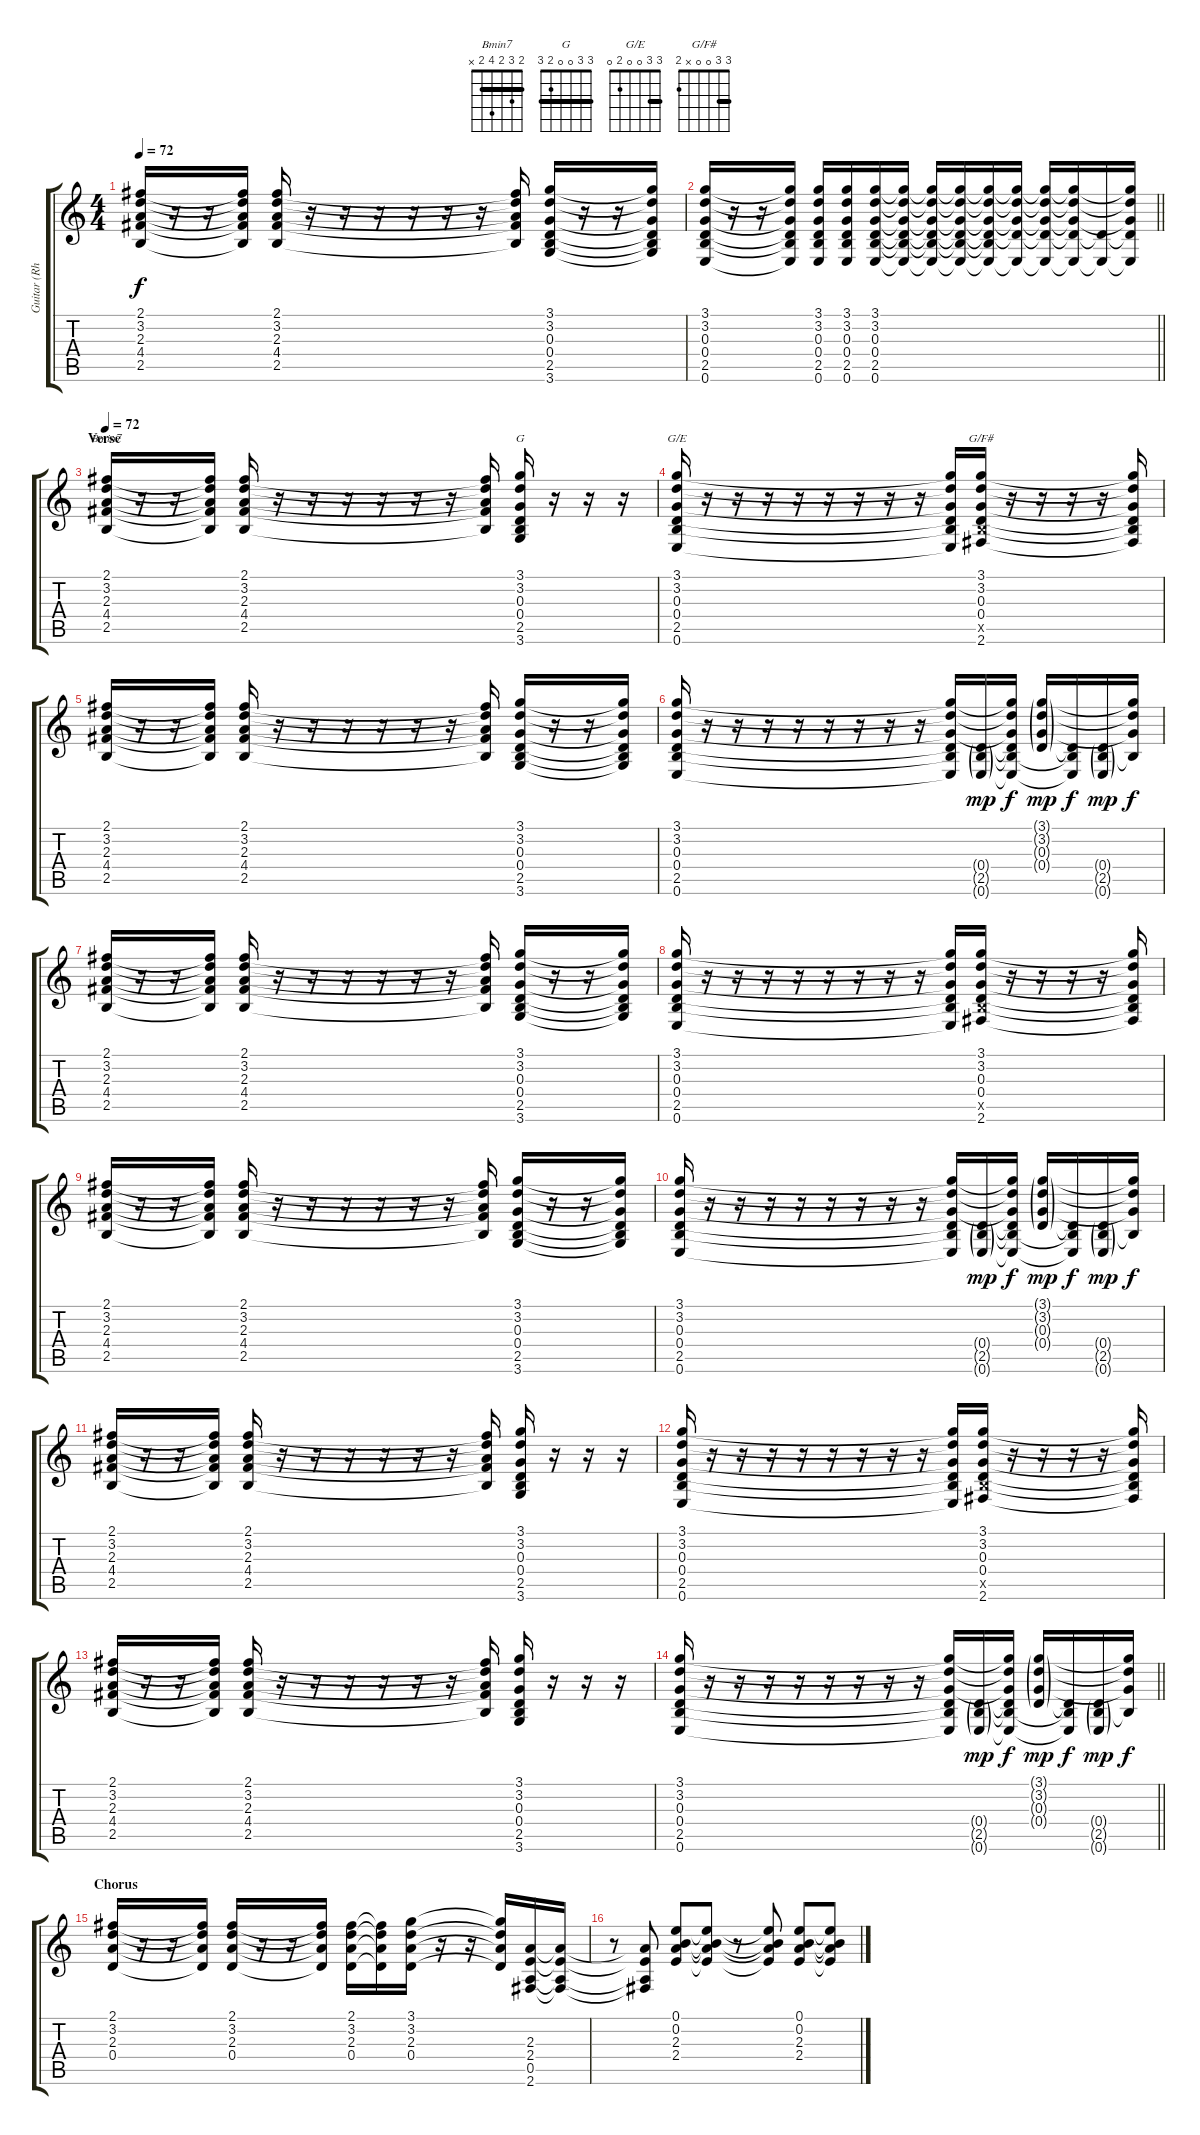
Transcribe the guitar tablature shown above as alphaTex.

\track ("Guitar (Rhythm)" "Guitar (Rh") {instrument acousticguitarsteel}
\staff {score tabs}
\tuning (E4 B3 G3 D3 A2 E2) {hide}
\chord ("Bmin7" 2 3 2 4 2 x) {barre 2}
\chord ("G" 3 3 0 0 2 3) {barre 3}
\chord ("G/E" 3 3 0 0 2 0) {barre 3}
\chord ("G/F#" 3 3 0 0 x 2) {barre 3}
\ts (4 4)
\tempo 72
\clef g2
\ks c
(2.1 3.2 2.3 4.4 2.5).16{dy f} r.16 r.16 (2.1{t} 3.2{t} 2.3{t} 4.4{t} 2.5{t}).16 (2.1 3.2 2.3 4.4 2.5).16 r.16 r.16 r.16 r.16 r.16 r.16 (2.1{t} 3.2{t} 2.3{t} 4.4{t} 2.5{t}).16 (3.1 3.2 0.3 0.4 2.5 3.6).16 r.16 r.16 (3.1{t} 3.2{t} 0.3{t} 0.4{t} 2.5{t} 3.6{t}).16 |
\barLineRight lightlight
(3.1 3.2 0.3 0.4 2.5 0.6).16 r.16 r.16 (3.1{t} 3.2{t} 0.3{t} 0.4{t} 2.5{t} 0.6{t}).16 (3.1 3.2 0.3 0.4 2.5 0.6).16 (3.1 3.2 0.3 0.4 2.5 0.6).16 (3.1 3.2 0.3 0.4 2.5 0.6).16 (3.1{t} 3.2{t} 0.3{t} 0.4{t} 2.5{t} 0.6{t}).16 (3.1{t} 3.2{t} 0.3{t} 0.4{t} 2.5{t} 0.6{t}).16 (3.1{t} 3.2{t} 0.3{t} 0.4{t} 2.5{t} 0.6{t}).16 (3.1{t} 3.2{t} 0.3{t} 0.4{t} 2.5{t} 0.6{t}).16 (3.1{t} 3.2{t} 0.3{t} 0.4{t} 0.6{t}).16 (3.1{t} 3.2{t} 0.3{t} 0.4{t} 0.6{t}).16 (3.1{t} 3.2{t} 0.3{t} 0.4{t} 0.6{t}).16 (0.4{t} 0.6{t}).16 (3.1{t} 3.2{t} 0.3{t} 0.4{t} 0.6{t}).16 |
\section ("" "Verse")
\tempo 70
\tempo 72
(2.1 3.2 2.3 4.4 2.5).16{ch "Bmin7"} r.16 r.16 (2.1{t} 3.2{t} 2.3{t} 4.4{t} 2.5{t}).16 (2.1 3.2 2.3 4.4 2.5).16 r.16 r.16 r.16 r.16 r.16 r.16 (2.1{t} 3.2{t} 2.3{t} 4.4{t} 2.5{t}).16 (3.1 3.2 0.3 0.4 2.5 3.6).16{ch "G"} r.16 r.16 r.16 |
(3.1 3.2 0.3 0.4 2.5 0.6).16{ch "G/E"} r.16 r.16 r.16 r.16 r.16 r.16 r.16 r.16 (3.1{t} 3.2{t} 0.3{t} 0.4{t} 2.5{t} 0.6{t}).16 (3.1 3.2 0.3 0.4 2.5{x} 2.6).16{ch "G/F#"} r.16 r.16 r.16 r.16 (3.1{t} 3.2{t} 0.3{t} 0.4{t} 2.5{t} 2.6{t}).16 |
(2.1 3.2 2.3 4.4 2.5).16 r.16 r.16 (2.1{t} 3.2{t} 2.3{t} 4.4{t} 2.5{t}).16 (2.1 3.2 2.3 4.4 2.5).16 r.16 r.16 r.16 r.16 r.16 r.16 (2.1{t} 3.2{t} 2.3{t} 4.4{t} 2.5{t}).16 (3.1 3.2 0.3 0.4 2.5 3.6).16 r.16 r.16 (3.1{t} 3.2{t} 0.3{t} 0.4{t} 2.5{t} 3.6{t}).16 |
(3.1 3.2 0.3 0.4 2.5 0.6).16 r.16 r.16 r.16 r.16 r.16 r.16 r.16 r.16 (3.1{t} 3.2{t} 0.3{t} 0.4{t} 2.5{t} 0.6{t}).16 (0.4{g} 2.5{g} 0.6{g}).16{dy mp} (3.1{t} 3.2{t} 0.3{t} 0.4{t} 2.5{t} 0.6{t}).16{dy f} (3.1{g} 3.2{g} 0.3{g} 0.4{g}).16{dy mp} (0.4{t} 2.5{t} 0.6{t}).16{dy f} (0.4{g} 2.5{g} 0.6{g}).16{dy mp} (3.1{t} 3.2{t} 0.3{t} 2.5{t}).16{dy f} |
(2.1 3.2 2.3 4.4 2.5).16 r.16 r.16 (2.1{t} 3.2{t} 2.3{t} 4.4{t} 2.5{t}).16 (2.1 3.2 2.3 4.4 2.5).16 r.16 r.16 r.16 r.16 r.16 r.16 (2.1{t} 3.2{t} 2.3{t} 4.4{t} 2.5{t}).16 (3.1 3.2 0.3 0.4 2.5 3.6).16 r.16 r.16 (3.1{t} 3.2{t} 0.3{t} 0.4{t} 2.5{t} 3.6{t}).16 |
(3.1 3.2 0.3 0.4 2.5 0.6).16 r.16 r.16 r.16 r.16 r.16 r.16 r.16 r.16 (3.1{t} 3.2{t} 0.3{t} 0.4{t} 2.5{t} 0.6{t}).16 (3.1 3.2 0.3 0.4 2.5{x} 2.6).16 r.16 r.16 r.16 r.16 (3.1{t} 3.2{t} 0.3{t} 0.4{t} 2.5{t} 2.6{t}).16 |
(2.1 3.2 2.3 4.4 2.5).16 r.16 r.16 (2.1{t} 3.2{t} 2.3{t} 4.4{t} 2.5{t}).16 (2.1 3.2 2.3 4.4 2.5).16 r.16 r.16 r.16 r.16 r.16 r.16 (2.1{t} 3.2{t} 2.3{t} 4.4{t} 2.5{t}).16 (3.1 3.2 0.3 0.4 2.5 3.6).16 r.16 r.16 (3.1{t} 3.2{t} 0.3{t} 0.4{t} 2.5{t} 3.6{t}).16 |
(3.1 3.2 0.3 0.4 2.5 0.6).16 r.16 r.16 r.16 r.16 r.16 r.16 r.16 r.16 (3.1{t} 3.2{t} 0.3{t} 0.4{t} 2.5{t} 0.6{t}).16 (0.4{g} 2.5{g} 0.6{g}).16{dy mp} (3.1{t} 3.2{t} 0.3{t} 0.4{t} 2.5{t} 0.6{t}).16{dy f} (3.1{g} 3.2{g} 0.3{g} 0.4{g}).16{dy mp} (0.4{t} 2.5{t} 0.6{t}).16{dy f} (0.4{g} 2.5{g} 0.6{g}).16{dy mp} (3.1{t} 3.2{t} 0.3{t} 2.5{t}).16{dy f} |
(2.1 3.2 2.3 4.4 2.5).16 r.16 r.16 (2.1{t} 3.2{t} 2.3{t} 4.4{t} 2.5{t}).16 (2.1 3.2 2.3 4.4 2.5).16 r.16 r.16 r.16 r.16 r.16 r.16 (2.1{t} 3.2{t} 2.3{t} 4.4{t} 2.5{t}).16 (3.1 3.2 0.3 0.4 2.5 3.6).16 r.16 r.16 r.16 |
(3.1 3.2 0.3 0.4 2.5 0.6).16 r.16 r.16 r.16 r.16 r.16 r.16 r.16 r.16 (3.1{t} 3.2{t} 0.3{t} 0.4{t} 2.5{t} 0.6{t}).16 (3.1 3.2 0.3 0.4 2.5{x} 2.6).16 r.16 r.16 r.16 r.16 (3.1{t} 3.2{t} 0.3{t} 0.4{t} 2.5{t} 2.6{t}).16 |
(2.1 3.2 2.3 4.4 2.5).16 r.16 r.16 (2.1{t} 3.2{t} 2.3{t} 4.4{t} 2.5{t}).16 (2.1 3.2 2.3 4.4 2.5).16 r.16 r.16 r.16 r.16 r.16 r.16 (2.1{t} 3.2{t} 2.3{t} 4.4{t} 2.5{t}).16 (3.1 3.2 0.3 0.4 2.5 3.6).16 r.16 r.16 r.16 |
\barLineRight lightlight
(3.1 3.2 0.3 0.4 2.5 0.6).16 r.16 r.16 r.16 r.16 r.16 r.16 r.16 r.16 (3.1{t} 3.2{t} 0.3{t} 0.4{t} 2.5{t} 0.6{t}).16 (0.4{g} 2.5{g} 0.6{g}).16{dy mp} (3.1{t} 3.2{t} 0.3{t} 0.4{t} 2.5{t} 0.6{t}).16{dy f} (3.1{g} 3.2{g} 0.3{g} 0.4{g}).16{dy mp} (0.4{t} 2.5{t} 0.6{t}).16{dy f} (0.4{g} 2.5{g} 0.6{g}).16{dy mp} (3.1{t} 3.2{t} 0.3{t} 2.5{t}).16{dy f} |
\section ("" "Chorus")
(2.1 3.2 2.3 0.4).16 r.16 r.16 (2.1{t} 3.2{t} 2.3{t} 0.4{t}).16 (2.1 3.2 2.3 0.4).16 r.16 r.16 (2.1{t} 3.2{t} 2.3{t} 0.4{t}).16 (2.1 3.2 2.3 0.4).16 (2.1{t} 3.2{t} 2.3{t} 0.4{t}).16 (3.1 3.2 2.3 0.4).16 r.16 r.16 (3.1{t} 3.2{t} 2.3{t} 0.4{t}).16 (2.3 2.4 0.5 2.6).16 (2.3{t} 2.4{t} 0.5{t} 2.6{t}).16 |
r.8 (2.3{t} 2.4{t} 0.5{t} 2.6{t}).8 (0.1 0.2 2.3 2.4).8 (0.1{t} 0.2{t} 2.3{t} 2.4{t}).8 r.8 (0.1{t} 0.2{t} 2.3{t} 2.4{t}).8 (0.1 0.2 2.3 2.4).8 (0.1{t} 0.2{t} 2.3{t} 2.4{t}).8
